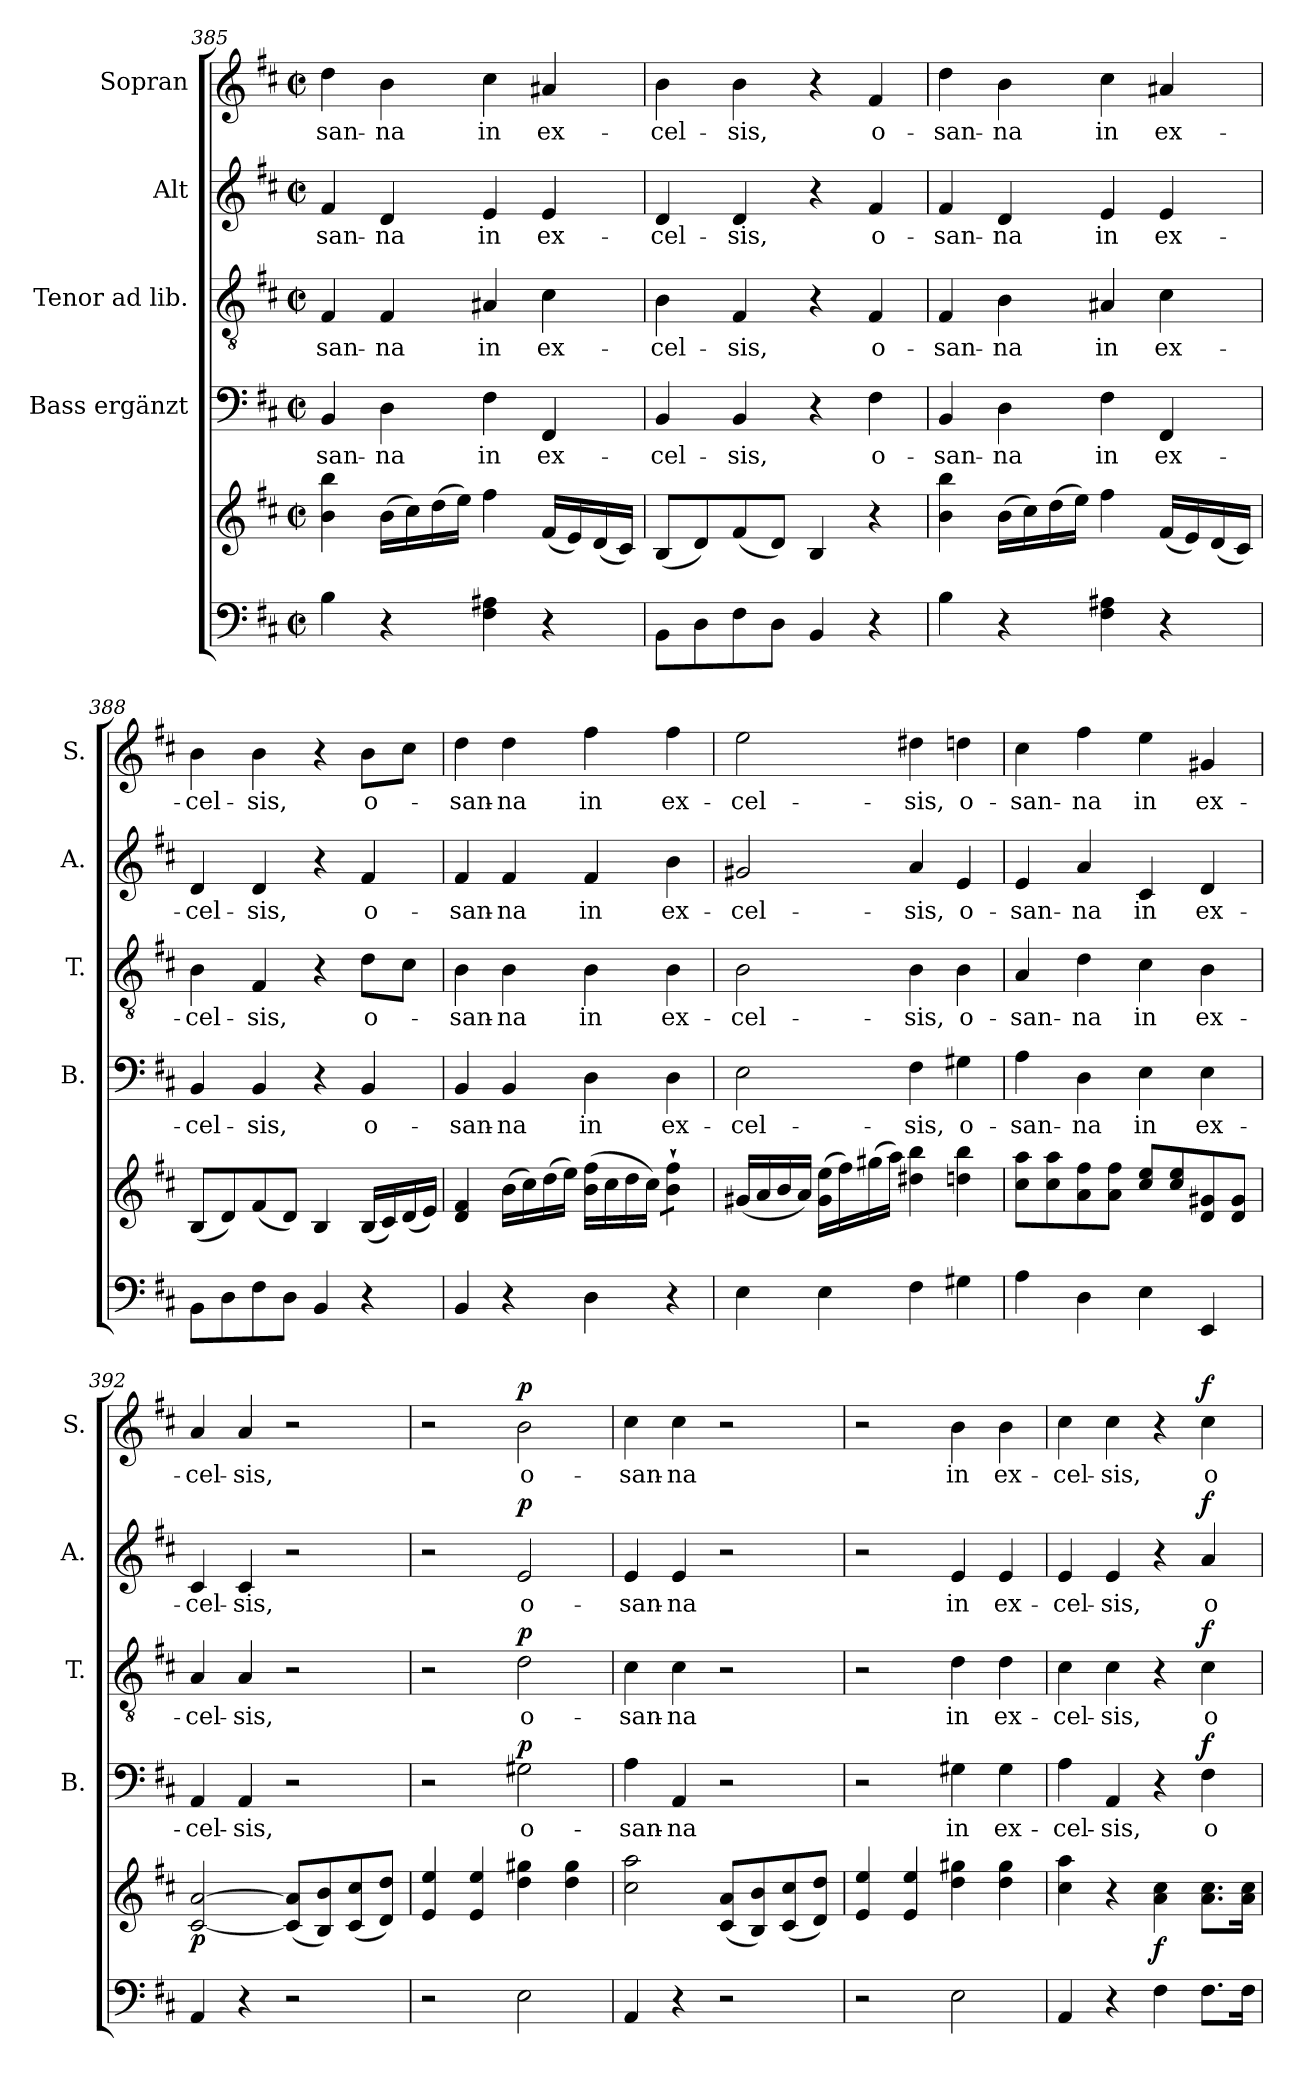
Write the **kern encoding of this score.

**kern	**kern	**dynam	**kern	**text	**dynam	**kern	**text	**dynam	**kern	**text	**dynam	**kern	**text	**dynam
*part5	*part5	*part5	*part4	*part4	*part4	*part3	*part3	*part3	*part2	*part2	*part2	*part1	*part1	*part1
*staff6	*staff5	*staff5/6	*staff4	*staff4	*staff4	*staff3	*staff3	*staff3	*staff2	*staff2	*staff2	*staff1	*staff1	*staff1
*	*	*	*I"Bass ergänzt	*	*	*I"Tenor ad lib.	*	*	*I"Alt	*	*	*I"Sopran	*	*
*	*	*	*I'B.	*	*	*I'T.	*	*	*I'A.	*	*	*I'S.	*	*
!!LO:PB:g=z
*clefF4	*clefG2	*	*clefF4	*	*	*clefGv2	*	*	*clefG2	*	*	*clefG2	*	*
*k[f#c#]	*k[f#c#]	*	*k[f#c#]	*	*	*k[f#c#]	*	*	*k[f#c#]	*	*	*k[f#c#]	*	*
*D:	*D:	*	*D:	*	*	*D:	*	*	*D:	*	*	*D:	*	*
*M2/2	*M2/2	*	*M2/2	*	*	*M2/2	*	*	*M2/2	*	*	*M2/2	*	*
*met(c|)	*met(c|)	*	*met(c|)	*	*	*met(c|)	*	*	*met(c|)	*	*	*met(c|)	*	*
=385	=385	=385	=385	=385	=385	=385	=385	=385	=385	=385	=385	=385	=385	=385
!	!	!	!	!LO:LY:b	!	!	!LO:LY:b	!	!	!LO:LY:b	!	!	!LO:LY:b	!
4B\	4b\ 4bb\	.	4BB/	-san-	.	4F#/	-san-	.	4f#/	-san-	.	4dd\	-san-	.
!	!	!	!	!LO:LY:b	!	!	!LO:LY:b	!	!	!LO:LY:b	!	!	!LO:LY:b	!
4r	(>16b\LL	.	4D\	-na	.	4F#/	-na	.	4d/	-na	.	4b\	-na	.
.	16cc#\)	.	.	.	.	.	.	.	.	.	.	.	.	.
.	(>16dd\	.	.	.	.	.	.	.	.	.	.	.	.	.
.	16ee\JJ)	.	.	.	.	.	.	.	.	.	.	.	.	.
!	!	!	!	!LO:LY:b	!	!	!LO:LY:b	!	!	!LO:LY:b	!	!	!LO:LY:b	!
4F#\ 4A#X\	4ff#\	.	4F#\	in	.	4A#X/	in	.	4e/	in	.	4cc#\	in	.
!	!	!	!	!LO:LY:b	!	!	!LO:LY:b	!	!	!LO:LY:b	!	!	!LO:LY:b	!
4r	(<16f#/LL	.	4FF#/	ex-	.	4c#\	ex-	.	4e/	ex-	.	4a#X/	ex-	.
.	16e/)	.	.	.	.	.	.	.	.	.	.	.	.	.
.	(<16d/	.	.	.	.	.	.	.	.	.	.	.	.	.
.	16c#/JJ)	.	.	.	.	.	.	.	.	.	.	.	.	.
=386	=386	=386	=386	=386	=386	=386	=386	=386	=386	=386	=386	=386	=386	=386
!	!	!	!	!LO:LY:b	!	!	!LO:LY:b	!	!	!LO:LY:b	!	!	!LO:LY:b	!
8BB\L	(<8B/L	.	4BB/	-cel-	.	4B\	-cel-	.	4d/	-cel-	.	4b\	-cel-	.
8D\	8d/)	.	.	.	.	.	.	.	.	.	.	.	.	.
!	!	!	!	!LO:LY:b	!	!	!LO:LY:b	!	!	!LO:LY:b	!	!	!LO:LY:b	!
8F#\	(<8f#/	.	4BB/	-sis,	.	4F#/	-sis,	.	4d/	-sis,	.	4b\	-sis,	.
8D\J	8d/J)	.	.	.	.	.	.	.	.	.	.	.	.	.
4BB/	4B/	.	4r	.	.	4r	.	.	4r	.	.	4r	.	.
!	!	!	!	!LO:LY:b	!	!	!LO:LY:b	!	!	!LO:LY:b	!	!	!LO:LY:b	!
4r	4r	.	4F#\	o-	.	4F#/	o-	.	4f#/	o-	.	4f#/	o-	.
=387	=387	=387	=387	=387	=387	=387	=387	=387	=387	=387	=387	=387	=387	=387
!	!	!	!	!LO:LY:b	!	!	!LO:LY:b	!	!	!LO:LY:b	!	!	!LO:LY:b	!
4B\	4b\ 4bb\	.	4BB/	-san-	.	4F#/	-san-	.	4f#/	-san-	.	4dd\	-san-	.
!	!	!	!	!LO:LY:b	!	!	!LO:LY:b	!	!	!LO:LY:b	!	!	!LO:LY:b	!
4r	(>16b\LL	.	4D\	-na	.	4B\	-na	.	4d/	-na	.	4b\	-na	.
.	16cc#\)	.	.	.	.	.	.	.	.	.	.	.	.	.
.	(>16dd\	.	.	.	.	.	.	.	.	.	.	.	.	.
.	16ee\JJ)	.	.	.	.	.	.	.	.	.	.	.	.	.
!	!	!	!	!LO:LY:b	!	!	!LO:LY:b	!	!	!LO:LY:b	!	!	!LO:LY:b	!
4F#\ 4A#X\	4ff#\	.	4F#\	in	.	4A#X/	in	.	4e/	in	.	4cc#\	in	.
!	!	!	!	!LO:LY:b	!	!	!LO:LY:b	!	!	!LO:LY:b	!	!	!LO:LY:b	!
4r	(<16f#/LL	.	4FF#/	ex-	.	4c#\	ex-	.	4e/	ex-	.	4a#X/	ex-	.
.	16e/)	.	.	.	.	.	.	.	.	.	.	.	.	.
.	(<16d/	.	.	.	.	.	.	.	.	.	.	.	.	.
.	16c#/JJ)	.	.	.	.	.	.	.	.	.	.	.	.	.
=388	=388	=388	=388	=388	=388	=388	=388	=388	=388	=388	=388	=388	=388	=388
!	!	!	!	!LO:LY:b	!	!	!LO:LY:b	!	!	!LO:LY:b	!	!	!LO:LY:b	!
8BB\L	(<8B/L	.	4BB/	-cel-	.	4B\	-cel-	.	4d/	-cel-	.	4b\	-cel-	.
8D\	8d/)	.	.	.	.	.	.	.	.	.	.	.	.	.
!	!	!	!	!LO:LY:b	!	!	!LO:LY:b	!	!	!LO:LY:b	!	!	!LO:LY:b	!
8F#\	(<8f#/	.	4BB/	-sis,	.	4F#/	-sis,	.	4d/	-sis,	.	4b\	-sis,	.
8D\J	8d/J)	.	.	.	.	.	.	.	.	.	.	.	.	.
4BB/	4B/	.	4r	.	.	4r	.	.	4r	.	.	4r	.	.
!	!	!	!	!LO:LY:b	!	!	!LO:LY:b	!	!	!LO:LY:b	!	!	!LO:LY:b	!
4r	(<16B/LL	.	4BB/	o-	.	8d\L	o-	.	4f#/	o-	.	8b\L	o-	.
.	16c#/)	.	.	.	.	.	.	.	.	.	.	.	.	.
.	(<16d/	.	.	.	.	8c#\J	.	.	.	.	.	8cc#\J	.	.
.	16e/JJ)	.	.	.	.	.	.	.	.	.	.	.	.	.
!!LO:LB:g=z
=389	=389	=389	=389	=389	=389	=389	=389	=389	=389	=389	=389	=389	=389	=389
!	!	!	!	!LO:LY:b	!	!	!LO:LY:b	!	!	!LO:LY:b	!	!	!LO:LY:b	!
4BB/	4d/ 4f#/	.	4BB/	-san-	.	4B\	-san-	.	4f#/	-san-	.	4dd\	-san-	.
!	!	!	!	!LO:LY:b	!	!	!LO:LY:b	!	!	!LO:LY:b	!	!	!LO:LY:b	!
4r	(>16b\LL	.	4BB/	-na	.	4B\	-na	.	4f#/	-na	.	4dd\	-na	.
.	16cc#\)	.	.	.	.	.	.	.	.	.	.	.	.	.
.	(>16dd\	.	.	.	.	.	.	.	.	.	.	.	.	.
.	16ee\JJ)	.	.	.	.	.	.	.	.	.	.	.	.	.
!	!	!	!	!LO:LY:b	!	!	!LO:LY:b	!	!	!LO:LY:b	!	!	!LO:LY:b	!
4D\	(>16b\ 16ff#\LL	.	4D\	in	.	4B\	in	.	4f#/	in	.	4ff#\	in	.
.	16cc#\	.	.	.	.	.	.	.	.	.	.	.	.	.
.	16dd\	.	.	.	.	.	.	.	.	.	.	.	.	.
.	16cc#\JJ)	.	.	.	.	.	.	.	.	.	.	.	.	.
!	!	!	!	!LO:LY:b	!	!	!LO:LY:b	!	!	!LO:LY:b	!	!	!LO:LY:b	!
*	*tremolo	*	*	*	*	*	*	*	*	*	*	*	*	*
4r	8b\`> 8ff#\`>L	.	4D\	ex-	.	4B\	ex-	.	4b\	ex-	.	4ff#\	ex-	.
.	8b\`> 8ff#\`>J	.	.	.	.	.	.	.	.	.	.	.	.	.
*	*Xtremolo	*	*	*	*	*	*	*	*	*	*	*	*	*
=390	=390	=390	=390	=390	=390	=390	=390	=390	=390	=390	=390	=390	=390	=390
!	!	!	!	!LO:LY:b	!	!	!LO:LY:b	!	!	!LO:LY:b	!	!	!LO:LY:b	!
4E\	(<16g#X/LL	.	2E\	-cel-	.	2B\	-cel-	.	2g#X/	-cel-	.	2ee\	-cel-	.
.	16a/	.	.	.	.	.	.	.	.	.	.	.	.	.
.	16b/	.	.	.	.	.	.	.	.	.	.	.	.	.
.	16a/JJ)	.	.	.	.	.	.	.	.	.	.	.	.	.
4E\	(>16g#\ 16ee\LL	.	.	.	.	.	.	.	.	.	.	.	.	.
.	16ff#\)	.	.	.	.	.	.	.	.	.	.	.	.	.
.	(>16gg#X\	.	.	.	.	.	.	.	.	.	.	.	.	.
.	16aa\JJ)	.	.	.	.	.	.	.	.	.	.	.	.	.
!	!	!	!	!LO:LY:b	!	!	!LO:LY:b	!	!	!LO:LY:b	!	!	!LO:LY:b	!
4F#\	4dd#X\ 4bb\	.	4F#\	-sis,	.	4B\	-sis,	.	4a/	-sis,	.	4dd#X\	-sis,	.
!	!	!	!	!LO:LY:b	!	!	!LO:LY:b	!	!	!LO:LY:b	!	!	!LO:LY:b	!
4G#X\	4ddn\ 4bb\	.	4G#X\	o-	.	4B\	o-	.	4e/	o-	.	4ddn\	o-	.
=391	=391	=391	=391	=391	=391	=391	=391	=391	=391	=391	=391	=391	=391	=391
!	!	!	!	!LO:LY:b	!	!	!LO:LY:b	!	!	!LO:LY:b	!	!	!LO:LY:b	!
4A\	8cc#\ 8aa\L	.	4A\	-san-	.	4A/	-san-	.	4e/	-san-	.	4cc#\	-san-	.
.	8cc#\ 8aa\	.	.	.	.	.	.	.	.	.	.	.	.	.
!	!	!	!	!LO:LY:b	!	!	!LO:LY:b	!	!	!LO:LY:b	!	!	!LO:LY:b	!
4D\	8a\ 8ff#\	.	4D\	-na	.	4d\	-na	.	4a/	-na	.	4ff#\	-na	.
.	8a\ 8ff#\J	.	.	.	.	.	.	.	.	.	.	.	.	.
!	!	!	!	!LO:LY:b	!	!	!LO:LY:b	!	!	!LO:LY:b	!	!	!LO:LY:b	!
4E\	8cc#/ 8ee/L	.	4E\	in	.	4c#\	in	.	4c#/	in	.	4ee\	in	.
.	8cc#/ 8ee/	.	.	.	.	.	.	.	.	.	.	.	.	.
!	!	!	!	!LO:LY:b	!	!	!LO:LY:b	!	!	!LO:LY:b	!	!	!LO:LY:b	!
4EE/	8d/ 8g#X/	.	4E\	ex-	.	4B\	ex-	.	4d/	ex-	.	4g#X/	ex-	.
.	8d/ 8g#/J	.	.	.	.	.	.	.	.	.	.	.	.	.
=392	=392	=392	=392	=392	=392	=392	=392	=392	=392	=392	=392	=392	=392	=392
!	!	!LO:DY:b	!	!LO:LY:b	!	!	!LO:LY:b	!	!	!LO:LY:b	!	!	!LO:LY:b	!
4AA/	[2c#/ [2a/	p	4AA/	-cel-	.	4A/	-cel-	.	4c#/	-cel-	.	4a/	-cel-	.
!	!	!	!	!LO:LY:b	!	!	!LO:LY:b	!	!	!LO:LY:b	!	!	!LO:LY:b	!
4r	.	.	4AA/	-sis,	.	4A/	-sis,	.	4c#/	-sis,	.	4a/	-sis,	.
2r	(<8c#/] 8a/]L	.	2r	.	.	2r	.	.	2r	.	.	2r	.	.
.	8B/ 8b/)	.	.	.	.	.	.	.	.	.	.	.	.	.
.	(<8c#/ 8cc#/	.	.	.	.	.	.	.	.	.	.	.	.	.
.	8d/ 8dd/J)	.	.	.	.	.	.	.	.	.	.	.	.	.
!!LO:PB:g=z
=393	=393	=393	=393	=393	=393	=393	=393	=393	=393	=393	=393	=393	=393	=393
2r	4e/ 4ee/	.	2r	.	.	2r	.	.	2r	.	.	2r	.	.
.	4e/ 4ee/	.	.	.	.	.	.	.	.	.	.	.	.	.
!	!	!	!	!LO:LY:b	!LO:DY:a	!	!LO:LY:b	!LO:DY:a	!	!LO:LY:b	!LO:DY:a	!	!LO:LY:b	!LO:DY:a
2E\	4dd\ 4gg#X\	.	2G#X\	o-	p	2d\	o-	p	2e/	o-	p	2b\	o-	p
.	4dd\ 4gg#\	.	.	.	.	.	.	.	.	.	.	.	.	.
=394	=394	=394	=394	=394	=394	=394	=394	=394	=394	=394	=394	=394	=394	=394
!	!	!	!	!LO:LY:b	!	!	!LO:LY:b	!	!	!LO:LY:b	!	!	!LO:LY:b	!
4AA/	2cc#\ 2aa\	.	4A\	-san-	.	4c#\	-san-	.	4e/	-san-	.	4cc#\	-san-	.
!	!	!	!	!LO:LY:b	!	!	!LO:LY:b	!	!	!LO:LY:b	!	!	!LO:LY:b	!
4r	.	.	4AA/	-na	.	4c#\	-na	.	4e/	-na	.	4cc#\	-na	.
2r	(<8c#/ 8a/L	.	2r	.	.	2r	.	.	2r	.	.	2r	.	.
.	8B/ 8b/)	.	.	.	.	.	.	.	.	.	.	.	.	.
.	(<8c#/ 8cc#/	.	.	.	.	.	.	.	.	.	.	.	.	.
.	8d/ 8dd/J)	.	.	.	.	.	.	.	.	.	.	.	.	.
=395	=395	=395	=395	=395	=395	=395	=395	=395	=395	=395	=395	=395	=395	=395
2r	4e/ 4ee/	.	2r	.	.	2r	.	.	2r	.	.	2r	.	.
.	4e/ 4ee/	.	.	.	.	.	.	.	.	.	.	.	.	.
!	!	!	!	!LO:LY:b	!	!	!LO:LY:b	!	!	!LO:LY:b	!	!	!LO:LY:b	!
2E\	4dd\ 4gg#X\	.	4G#X\	in	.	4d\	in	.	4e/	in	.	4b\	in	.
!	!	!	!	!LO:LY:b	!	!	!LO:LY:b	!	!	!LO:LY:b	!	!	!LO:LY:b	!
.	4dd\ 4gg#\	.	4G#\	ex-	.	4d\	ex-	.	4e/	ex-	.	4b\	ex-	.
=396	=396	=396	=396	=396	=396	=396	=396	=396	=396	=396	=396	=396	=396	=396
!	!	!	!	!LO:LY:b	!	!	!LO:LY:b	!	!	!LO:LY:b	!	!	!LO:LY:b	!
4AA/	4cc#\ 4aa\	.	4A\	-cel-	.	4c#\	-cel-	.	4e/	-cel-	.	4cc#\	-cel-	.
!	!	!	!	!LO:LY:b	!	!	!LO:LY:b	!	!	!LO:LY:b	!	!	!LO:LY:b	!
4r	4r	.	4AA/	-sis,	.	4c#\	-sis,	.	4e/	-sis,	.	4cc#\	-sis,	.
!	!	!LO:DY:b	!	!	!	!	!	!	!	!	!	!	!	!
4F#\	4a\ 4cc#\	f	4r	.	.	4r	.	.	4r	.	.	4r	.	.
!	!	!	!	!LO:LY:b	!LO:DY:a	!	!LO:LY:b	!LO:DY:a	!	!LO:LY:b	!LO:DY:a	!	!LO:LY:b	!LO:DY:a
8.F#\L	8.a\ 8.cc#\L	.	4F#\	o-	f	4c#\	o-	f	4a/	o-	f	4cc#\	o-	f
16F#\Jk	16a\ 16cc#\Jk	.	.	.	.	.	.	.	.	.	.	.	.	.
=	=	=	=	=	=	=	=	=	=	=	=	=	=	=
*-	*-	*-	*-	*-	*-	*-	*-	*-	*-	*-	*-	*-	*-	*-
